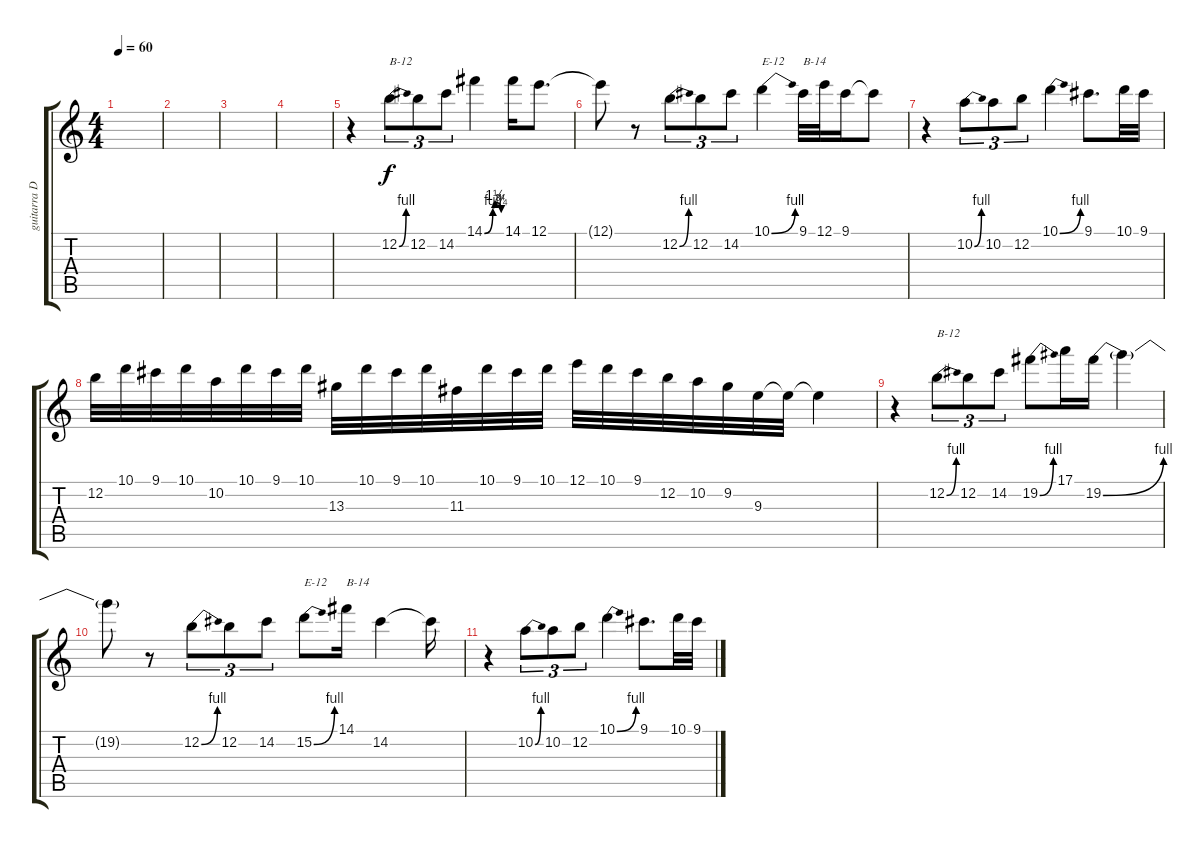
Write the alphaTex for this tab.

\track ("guitarra Duo" "guitarra D") {instrument distortionguitar}
\staff {score tabs}
\tuning (E4 B3 G3 D3 A2 E2) {hide}
\ts (4 4)
\tempo 60
\clef g2
\ks c
|
|
|
|
r.4{volume 16 balance 8} 12.2{be (bend 0 0 60 4)}.8{tu (3 2) txt "B-12"} 12.2.8{tu (3 2)} 14.2.8{tu (3 2)} 14.1{be (custom 0 0 30 4 38 5 60 3)}.4 14.1.16 12.1.8{d} |
12.1{t}.8 r.8 12.2{be (bend 0 0 60 4)}.8{tu (3 2)} 12.2.8{tu (3 2)} 14.2.8{tu (3 2)} 10.1{be (bend 0 0 60 4)}.4{txt "E-12"} 9.1.32{txt "B-14"} 12.1.32 9.1.16 9.1{t}.8 |
r.4 10.2{be (bend 0 0 60 4)}.8{tu (3 2)} 10.2.8{tu (3 2)} 12.2.8{tu (3 2)} 10.1{be (bend 0 0 60 4)}.4 9.1.8{d} 10.1.32 9.1.32 |
12.2.32 10.1.32 9.1.32 10.1.32 10.2.32 10.1.32 9.1.32 10.1.32 13.3.32 10.1.32 9.1.32 10.1.32 11.3.32 10.1.32 9.1.32 10.1.32 12.1.32 10.1.32 9.1.32 12.2.32 10.2.32 9.2.32 9.3.32 9.3{t}.32 9.3{t}.4 |
r.4 12.2{be (bend 0 0 60 4)}.8{tu (3 2) txt "B-12"} 12.2.8{tu (3 2)} 14.2.8{tu (3 2)} 19.2{be (bend 0 0 60 4)}.8 17.1.16 19.2{be (bend 0 0 60 4)}.16 19.2{t}.4 |
19.2{t}.8 r.8 12.2{be (bend 0 0 60 4)}.8{tu (3 2)} 12.2.8{tu (3 2)} 14.2.8{tu (3 2)} 15.2{be (bend 0 0 60 4)}.8{txt "E-12"} 14.1.16{txt "B-14"} 14.2.4 14.2{t}.16 |
r.4 10.2{be (bend 0 0 60 4)}.8{tu (3 2)} 10.2.8{tu (3 2)} 12.2.8{tu (3 2)} 10.1{be (bend 0 0 60 4)}.4 9.1.8{d} 10.1.32 9.1.32
